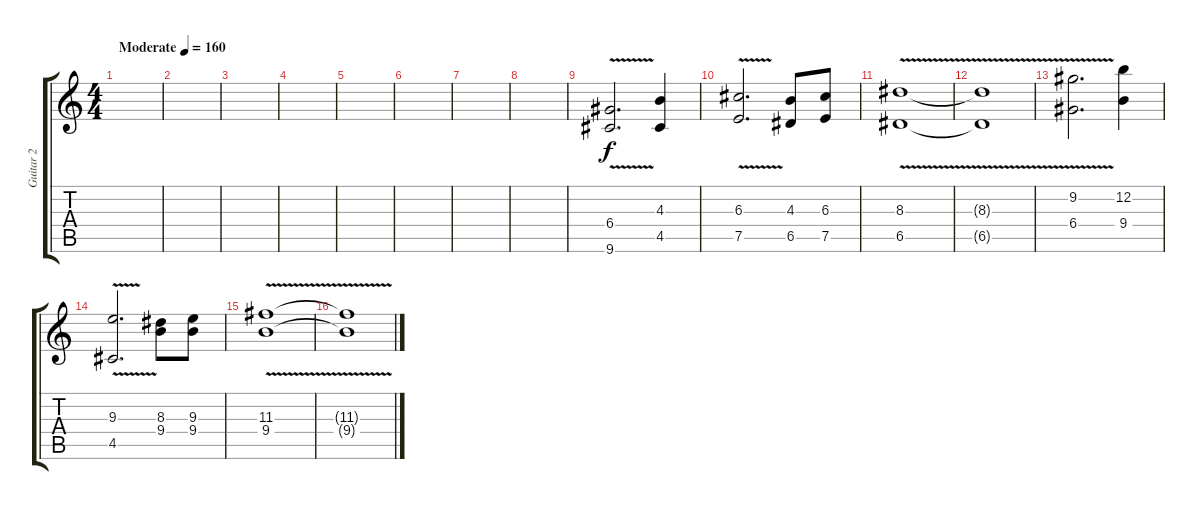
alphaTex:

\track ("Guitar 2" "Guitar 2") {instrument distortionguitar}
\staff {score tabs}
\tuning (E4 B3 G3 D3 A2 E2) {hide}
\ts (4 4)
\tempo (160 "Moderate")
\clef g2
\ks c
|
|
|
|
|
|
|
|
(6.4{v} 9.6).2{d volume 12} (4.3 4.5).4 |
(6.3 7.5{v}).2{d} (4.3 6.5).8 (6.3 7.5).8 |
(8.3 6.5{v}).1 |
(8.3{t} 6.5{t}).1 |
(9.2 6.4{v}).2{d} (12.2 9.4).4 |
(9.3{v} 4.5{v}).2{d} (8.3 9.4).8 (9.3 9.4).8 |
(11.3{v} 9.4{v}).1 |
(11.3{t} 9.4{t}).1
